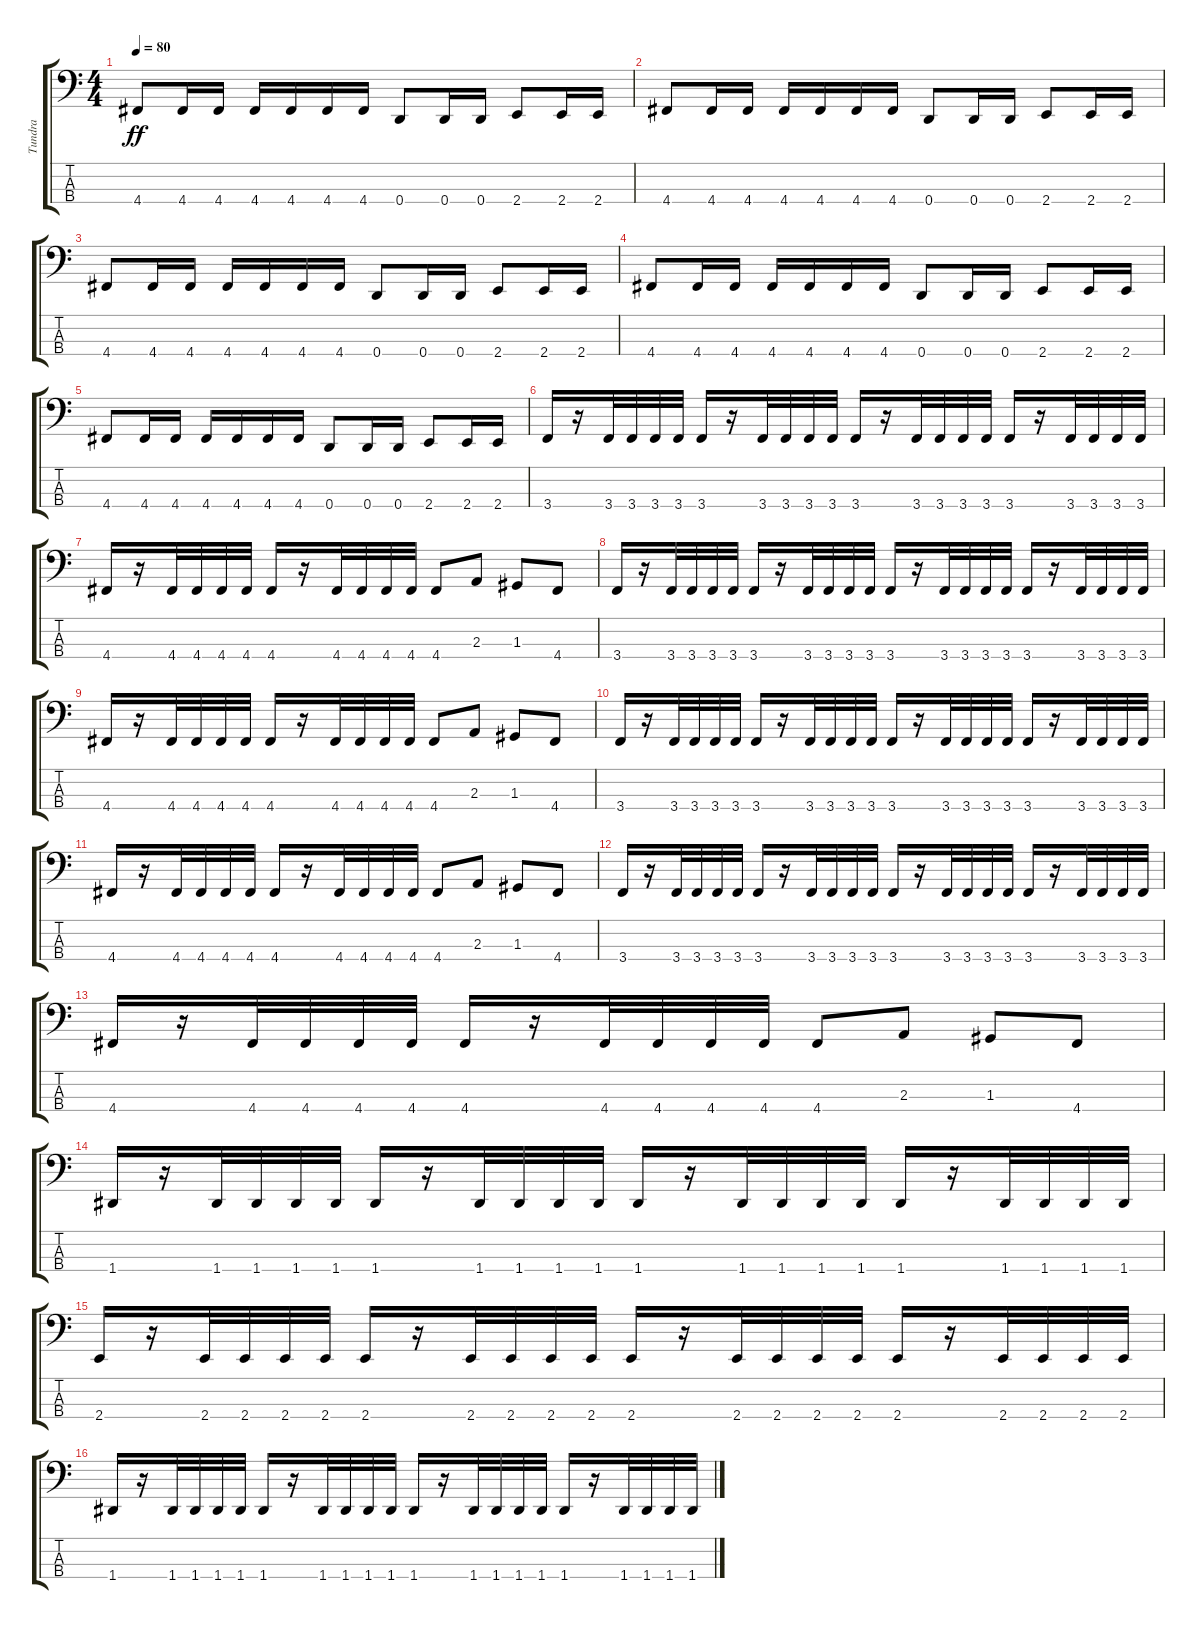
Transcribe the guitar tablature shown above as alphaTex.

\track ("Tundra" "Tundra") {instrument electricbassfinger}
\staff {score tabs}
\tuning (F2 C2 G1 D1) {hide}
\ts (4 4)
\tempo 80
\clef f4
\ks c
4.4.8{dy ff} 4.4.16 4.4.16 4.4.16 4.4.16 4.4.16 4.4.16 0.4.8 0.4.16 0.4.16 2.4.8 2.4.16 2.4.16 |
4.4.8 4.4.16 4.4.16 4.4.16 4.4.16 4.4.16 4.4.16 0.4.8 0.4.16 0.4.16 2.4.8 2.4.16 2.4.16 |
4.4.8 4.4.16 4.4.16 4.4.16 4.4.16 4.4.16 4.4.16 0.4.8 0.4.16 0.4.16 2.4.8 2.4.16 2.4.16 |
4.4.8 4.4.16 4.4.16 4.4.16 4.4.16 4.4.16 4.4.16 0.4.8 0.4.16 0.4.16 2.4.8 2.4.16 2.4.16 |
4.4.8 4.4.16 4.4.16 4.4.16 4.4.16 4.4.16 4.4.16 0.4.8 0.4.16 0.4.16 2.4.8 2.4.16 2.4.16 |
3.4.16 r.16 3.4.32 3.4.32 3.4.32 3.4.32 3.4.16 r.16 3.4.32 3.4.32 3.4.32 3.4.32 3.4.16 r.16 3.4.32 3.4.32 3.4.32 3.4.32 3.4.16 r.16 3.4.32 3.4.32 3.4.32 3.4.32 |
4.4.16 r.16 4.4.32 4.4.32 4.4.32 4.4.32 4.4.16 r.16 4.4.32 4.4.32 4.4.32 4.4.32 4.4.8 2.3.8 1.3.8 4.4.8 |
3.4.16 r.16 3.4.32 3.4.32 3.4.32 3.4.32 3.4.16 r.16 3.4.32 3.4.32 3.4.32 3.4.32 3.4.16 r.16 3.4.32 3.4.32 3.4.32 3.4.32 3.4.16 r.16 3.4.32 3.4.32 3.4.32 3.4.32 |
4.4.16 r.16 4.4.32 4.4.32 4.4.32 4.4.32 4.4.16 r.16 4.4.32 4.4.32 4.4.32 4.4.32 4.4.8 2.3.8 1.3.8 4.4.8 |
3.4.16 r.16 3.4.32 3.4.32 3.4.32 3.4.32 3.4.16 r.16 3.4.32 3.4.32 3.4.32 3.4.32 3.4.16 r.16 3.4.32 3.4.32 3.4.32 3.4.32 3.4.16 r.16 3.4.32 3.4.32 3.4.32 3.4.32 |
4.4.16 r.16 4.4.32 4.4.32 4.4.32 4.4.32 4.4.16 r.16 4.4.32 4.4.32 4.4.32 4.4.32 4.4.8 2.3.8 1.3.8 4.4.8 |
3.4.16 r.16 3.4.32 3.4.32 3.4.32 3.4.32 3.4.16 r.16 3.4.32 3.4.32 3.4.32 3.4.32 3.4.16 r.16 3.4.32 3.4.32 3.4.32 3.4.32 3.4.16 r.16 3.4.32 3.4.32 3.4.32 3.4.32 |
4.4.16 r.16 4.4.32 4.4.32 4.4.32 4.4.32 4.4.16 r.16 4.4.32 4.4.32 4.4.32 4.4.32 4.4.8 2.3.8 1.3.8 4.4.8 |
1.4.16 r.16 1.4.32 1.4.32 1.4.32 1.4.32 1.4.16 r.16 1.4.32 1.4.32 1.4.32 1.4.32 1.4.16 r.16 1.4.32 1.4.32 1.4.32 1.4.32 1.4.16 r.16 1.4.32 1.4.32 1.4.32 1.4.32 |
2.4.16 r.16 2.4.32 2.4.32 2.4.32 2.4.32 2.4.16 r.16 2.4.32 2.4.32 2.4.32 2.4.32 2.4.16 r.16 2.4.32 2.4.32 2.4.32 2.4.32 2.4.16 r.16 2.4.32 2.4.32 2.4.32 2.4.32 |
1.4.16 r.16 1.4.32 1.4.32 1.4.32 1.4.32 1.4.16 r.16 1.4.32 1.4.32 1.4.32 1.4.32 1.4.16 r.16 1.4.32 1.4.32 1.4.32 1.4.32 1.4.16 r.16 1.4.32 1.4.32 1.4.32 1.4.32
